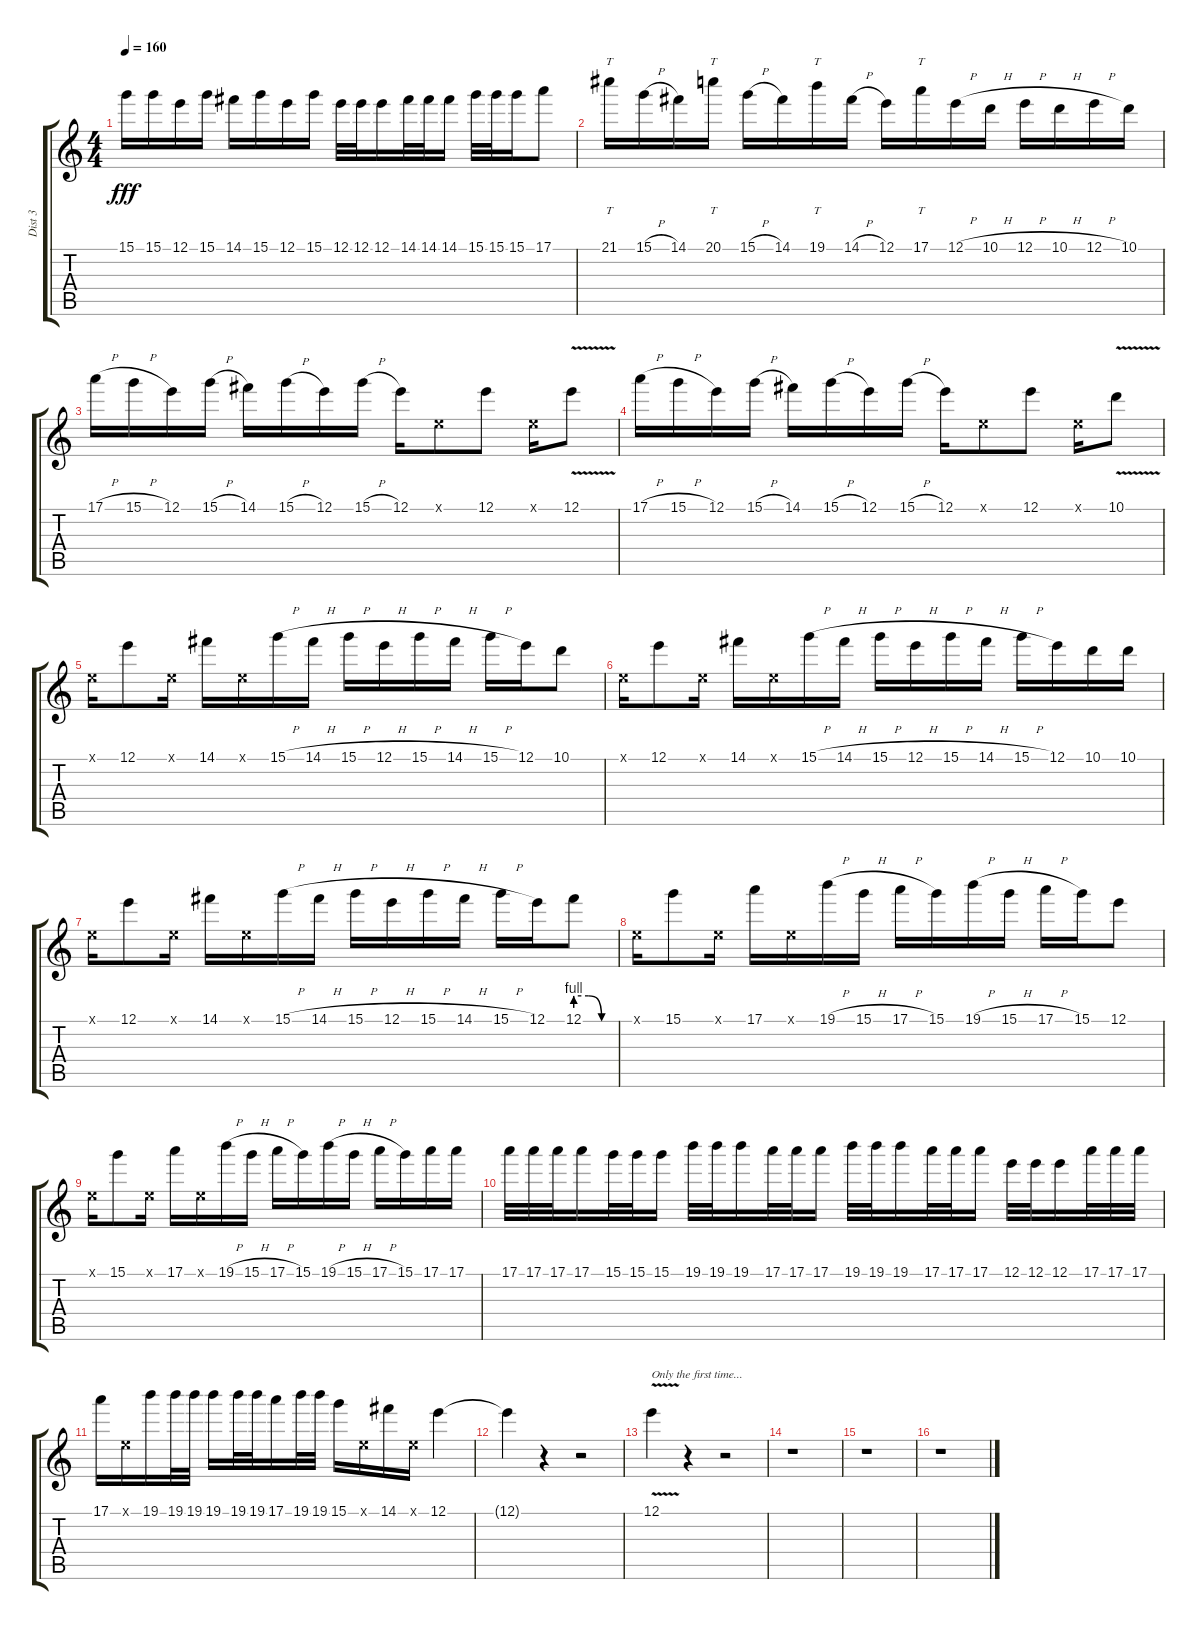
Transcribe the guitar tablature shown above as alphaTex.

\track ("Dist 3" "Dist 3") {instrument overdrivenguitar}
\staff {score tabs}
\tuning (E4 B3 G3 D3 A2 E2) {hide}
\ts (4 4)
\tempo 160
\clef g2
\ks c
15.1.16{dy fff} 15.1.16 12.1.16 15.1.16 14.1.16 15.1.16 12.1.16 15.1.16 12.1.32 12.1.32 12.1.16 14.1.32 14.1.32 14.1.16 15.1.32 15.1.32 15.1.16 17.1.8 |
21.1.16{tt} 15.1{h}.16 14.1.16 20.1.16{tt} 15.1{h}.16 14.1.16 19.1.16{tt} 14.1{h}.16 12.1.16 17.1.16{tt} 12.1{h}.16 10.1{h}.16 12.1{h}.16 10.1{h}.16 12.1{h}.16 10.1.16 |
17.1{h}.16 15.1{h}.16 12.1.16 15.1{h}.16 14.1.16 15.1{h}.16 12.1.16 15.1{h}.16 12.1.16 0.1{x}.8 12.1.8 0.1{x}.16 12.1{v}.8 |
17.1{h}.16 15.1{h}.16 12.1.16 15.1{h}.16 14.1.16 15.1{h}.16 12.1.16 15.1{h}.16 12.1.16 0.1{x}.8 12.1.8 0.1{x}.16 10.1{v}.8 |
0.1{x}.16 12.1.8 0.1{x}.16 14.1.16 0.1{x}.16 15.1{h}.16 14.1{h}.16 15.1{h}.16 12.1{h}.16 15.1{h}.16 14.1{h}.16 15.1{h}.16 12.1.16 10.1.8 |
0.1{x}.16 12.1.8 0.1{x}.16 14.1.16 0.1{x}.16 15.1{h}.16 14.1{h}.16 15.1{h}.16 12.1{h}.16 15.1{h}.16 14.1{h}.16 15.1{h}.16 12.1.16 10.1.16 10.1.16 |
0.1{x}.16 12.1.8 0.1{x}.16 14.1.16 0.1{x}.16 15.1{h}.16 14.1{h}.16 15.1{h}.16 12.1{h}.16 15.1{h}.16 14.1{h}.16 15.1{h}.16 12.1.16 12.1{be (custom 0 4 20 4 40 0 60 0)}.8 |
0.1{x}.16 15.1.8 0.1{x}.16 17.1.16 0.1{x}.16 19.1{h}.16 15.1{h}.16 17.1{h}.16 15.1.16 19.1{h}.16 15.1{h}.16 17.1{h}.16 15.1.16 12.1.8 |
0.1{x}.16 15.1.8 0.1{x}.16 17.1.16 0.1{x}.16 19.1{h}.16 15.1{h}.16 17.1{h}.16 15.1.16 19.1{h}.16 15.1{h}.16 17.1{h}.16 15.1.16 17.1.16 17.1.16 |
17.1.32 17.1.32 17.1.32 17.1.16 15.1.32 15.1.32 15.1.16 19.1.32 19.1.32 19.1.16 17.1.32 17.1.32 17.1.16 19.1.32 19.1.32 19.1.16 17.1.32 17.1.32 17.1.16 12.1.32 12.1.32 12.1.16 17.1.32 17.1.32 17.1.32 |
17.1.16 0.1{x}.16 19.1.16 19.1.32 19.1.32 19.1.16 19.1.32 19.1.32 17.1.16 19.1.32 19.1.32 15.1.16 0.1{x}.16 14.1.16 0.1{x}.16 12.1.4 |
12.1{t}.4 r.4 r.2 |
12.1{v}.4{txt "Only the first time..." volume 0} r.4 r.2 |
r.1 |
r.1 |
r.1
